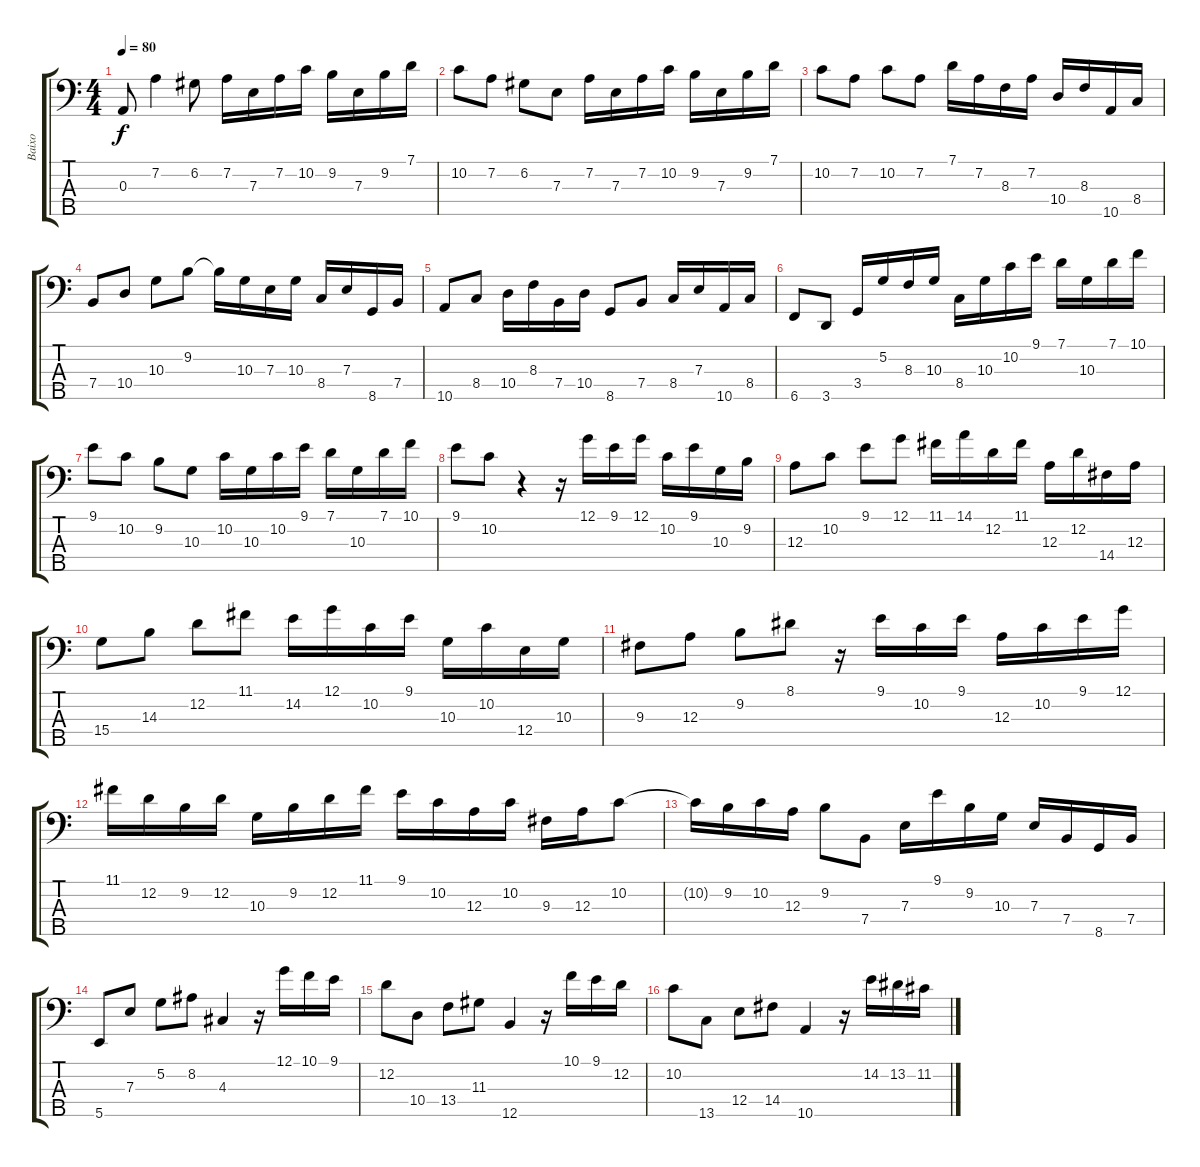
\track ("Baixo" "Baixo") {instrument electricbassfinger}
\staff {score tabs}
\tuning (G2 D2 A1 E1 B0) {hide}
\ts (4 4)
\tempo 80
\clef f4
\ks c
0.3.8{dy f instrument electricbassfinger} 7.2.4 6.2.8 7.2.16 7.3.16 7.2.16 10.2.16 9.2.16 7.3.16 9.2.16 7.1.16 |
10.2.8 7.2.8 6.2.8 7.3.8 7.2.16 7.3.16 7.2.16 10.2.16 9.2.16 7.3.16 9.2.16 7.1.16 |
10.2.8 7.2.8 10.2.8 7.2.8 7.1.16 7.2.16 8.3.16 7.2.16 10.4.16 8.3.16 10.5.16 8.4.16 |
7.4.8 10.4.8 10.3.8 9.2.8 9.2{t}.16 10.3.16 7.3.16 10.3.16 8.4.16 7.3.16 8.5.16 7.4.16 |
10.5.8 8.4.8 10.4.16 8.3.16 7.4.16 10.4.16 8.5.8 7.4.8 8.4.16 7.3.16 10.5.16 8.4.16 |
6.5.8 3.5.8 3.4.16 5.2.16 8.3.16 10.3.16 8.4.16 10.3.16 10.2.16 9.1.16 7.1.16 10.3.16 7.1.16 10.1.16 |
9.1.8 10.2.8 9.2.8 10.3.8 10.2.16 10.3.16 10.2.16 9.1.16 7.1.16 10.3.16 7.1.16 10.1.16 |
9.1.8 10.2.8 r.4 r.16 12.1.16 9.1.16 12.1.16 10.2.16 9.1.16 10.3.16 9.2.16 |
12.3.8 10.2.8 9.1.8 12.1.8 11.1.16 14.1.16 12.2.16 11.1.16 12.3.16 12.2.16 14.4.16 12.3.16 |
15.4.8 14.3.8 12.2.8 11.1.8 14.2.16 12.1.16 10.2.16 9.1.16 10.3.16 10.2.16 12.4.16 10.3.16 |
9.3.8 12.3.8 9.2.8 8.1.8 r.16 9.1.16 10.2.16 9.1.16 12.3.16 10.2.16 9.1.16 12.1.16 |
11.1.16 12.2.16 9.2.16 12.2.16 10.3.16 9.2.16 12.2.16 11.1.16 9.1.16 10.2.16 12.3.16 10.2.16 9.3.16 12.3.16 10.2.8 |
10.2{t}.16 9.2.16 10.2.16 12.3.16 9.2.8 7.4.8 7.3.16 9.1.16 9.2.16 10.3.16 7.3.16 7.4.16 8.5.16 7.4.16 |
5.5.8 7.3.8 5.2.8 8.2.8 4.3.4 r.16 12.1.16 10.1.16 9.1.16 |
12.2.8 10.4.8 13.4.8 11.3.8 12.5.4 r.16 10.1.16 9.1.16 12.2.16 |
10.2.8 13.5.8 12.4.8 14.4.8 10.5.4 r.16 14.2.16 13.2.16 11.2.16
